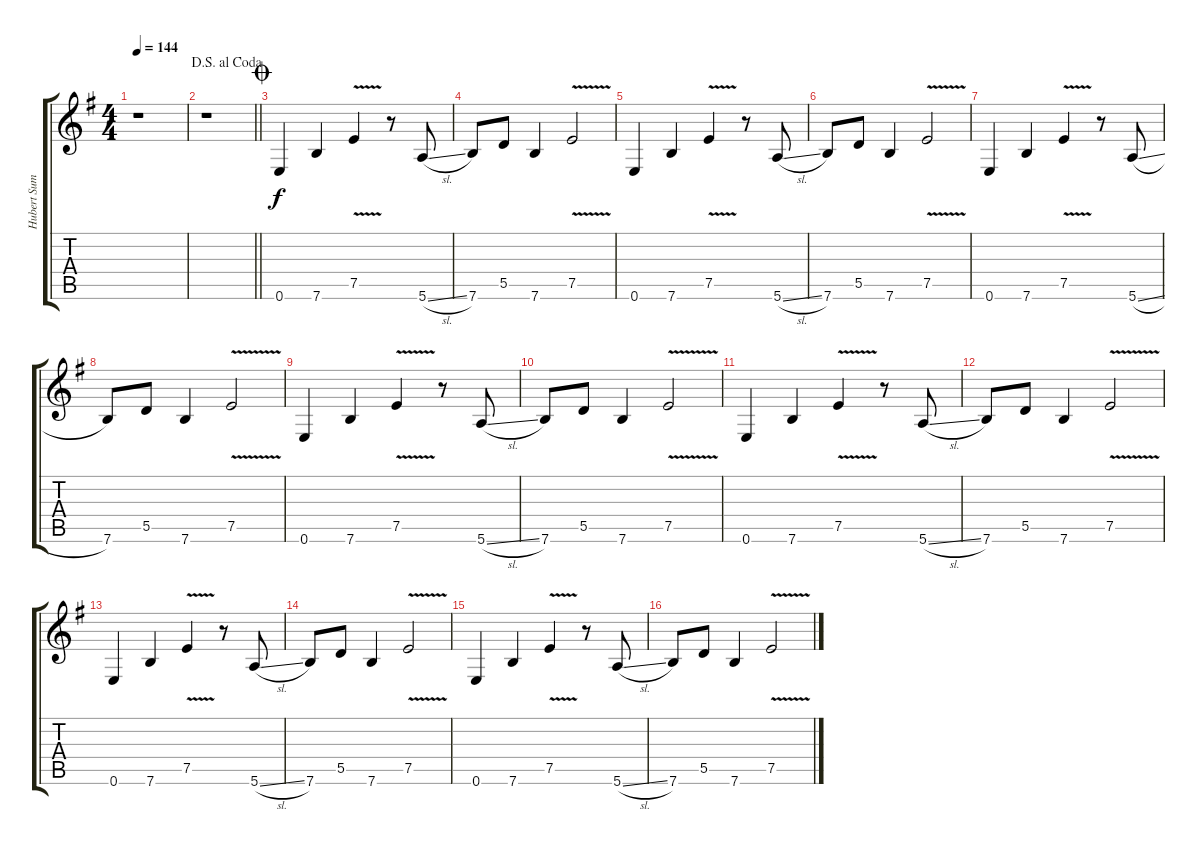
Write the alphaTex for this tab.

\track ("Hubert Sumlin - Electric Guitar" "Hubert Sum") {instrument electricguitarclean}
\staff {score tabs}
\tuning (E4 B3 G3 D3 A2 E2) {hide}
\ts (4 4)
\tempo 144
\clef g2
\ks g
r.1{dy f} |
\jump dalsegnoalcoda
\barLineRight lightlight
r.1 |
\jump coda
0.6.4 7.6.4 7.5{v}.4 r.8 5.6{sl}.8 |
7.6.8 5.5.8 7.6.4 7.5{v}.2 |
0.6.4 7.6.4 7.5{v}.4 r.8 5.6{sl}.8 |
7.6.8 5.5.8 7.6.4 7.5{v}.2 |
0.6.4 7.6.4 7.5{v}.4 r.8 5.6{sl}.8 |
7.6.8 5.5.8 7.6.4 7.5{v}.2 |
0.6.4 7.6.4 7.5{v}.4 r.8 5.6{sl}.8 |
7.6.8 5.5.8 7.6.4 7.5{v}.2 |
0.6.4 7.6.4 7.5{v}.4 r.8 5.6{sl}.8 |
7.6.8 5.5.8 7.6.4 7.5{v}.2 |
0.6.4 7.6.4 7.5{v}.4 r.8 5.6{sl}.8 |
7.6.8 5.5.8 7.6.4 7.5{v}.2 |
0.6.4 7.6.4 7.5{v}.4 r.8 5.6{sl}.8 |
7.6.8 5.5.8 7.6.4 7.5{v}.2
